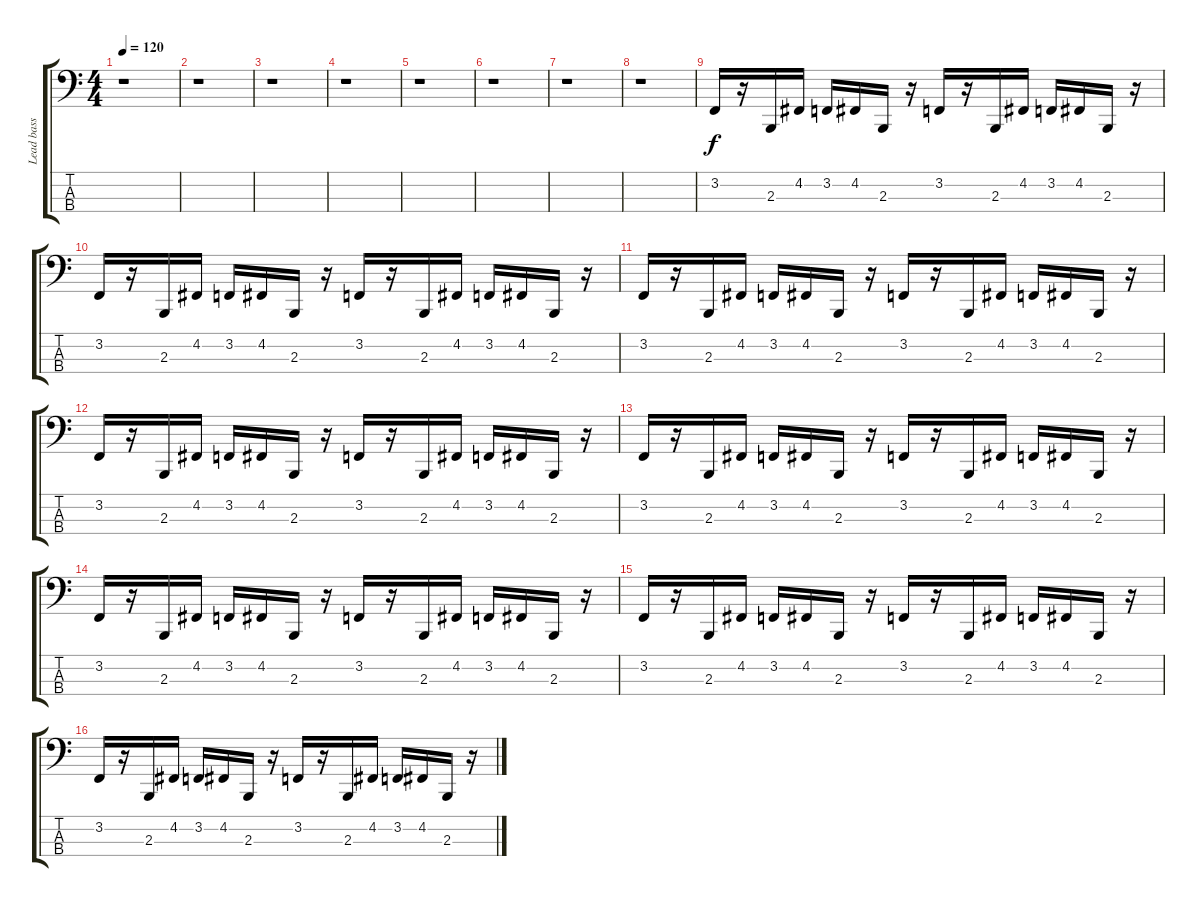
\track ("Lead bass" "Lead bass") {instrument lead8bassandlead}
\staff {score tabs}
\tuning (G2 D2 A1 E1) {hide}
\ts (4 4)
\tempo 120
\clef f4
\ks c
r.1{dy f} |
r.1 |
r.1 |
r.1 |
r.1 |
r.1 |
r.1 |
r.1 |
3.2.16 r.16 2.3.16 4.2.16 3.2.16 4.2.16 2.3.16 r.16 3.2.16 r.16 2.3.16 4.2.16 3.2.16 4.2.16 2.3.16 r.16 |
3.2.16 r.16 2.3.16 4.2.16 3.2.16 4.2.16 2.3.16 r.16 3.2.16 r.16 2.3.16 4.2.16 3.2.16 4.2.16 2.3.16 r.16 |
3.2.16 r.16 2.3.16 4.2.16 3.2.16 4.2.16 2.3.16 r.16 3.2.16 r.16 2.3.16 4.2.16 3.2.16 4.2.16 2.3.16 r.16 |
3.2.16 r.16 2.3.16 4.2.16 3.2.16 4.2.16 2.3.16 r.16 3.2.16 r.16 2.3.16 4.2.16 3.2.16 4.2.16 2.3.16 r.16 |
3.2.16 r.16 2.3.16 4.2.16 3.2.16 4.2.16 2.3.16 r.16 3.2.16 r.16 2.3.16 4.2.16 3.2.16 4.2.16 2.3.16 r.16 |
3.2.16 r.16 2.3.16 4.2.16 3.2.16 4.2.16 2.3.16 r.16 3.2.16 r.16 2.3.16 4.2.16 3.2.16 4.2.16 2.3.16 r.16 |
3.2.16 r.16 2.3.16 4.2.16 3.2.16 4.2.16 2.3.16 r.16 3.2.16 r.16 2.3.16 4.2.16 3.2.16 4.2.16 2.3.16 r.16 |
3.2.16 r.16 2.3.16 4.2.16 3.2.16 4.2.16 2.3.16 r.16 3.2.16 r.16 2.3.16 4.2.16 3.2.16 4.2.16 2.3.16 r.16
